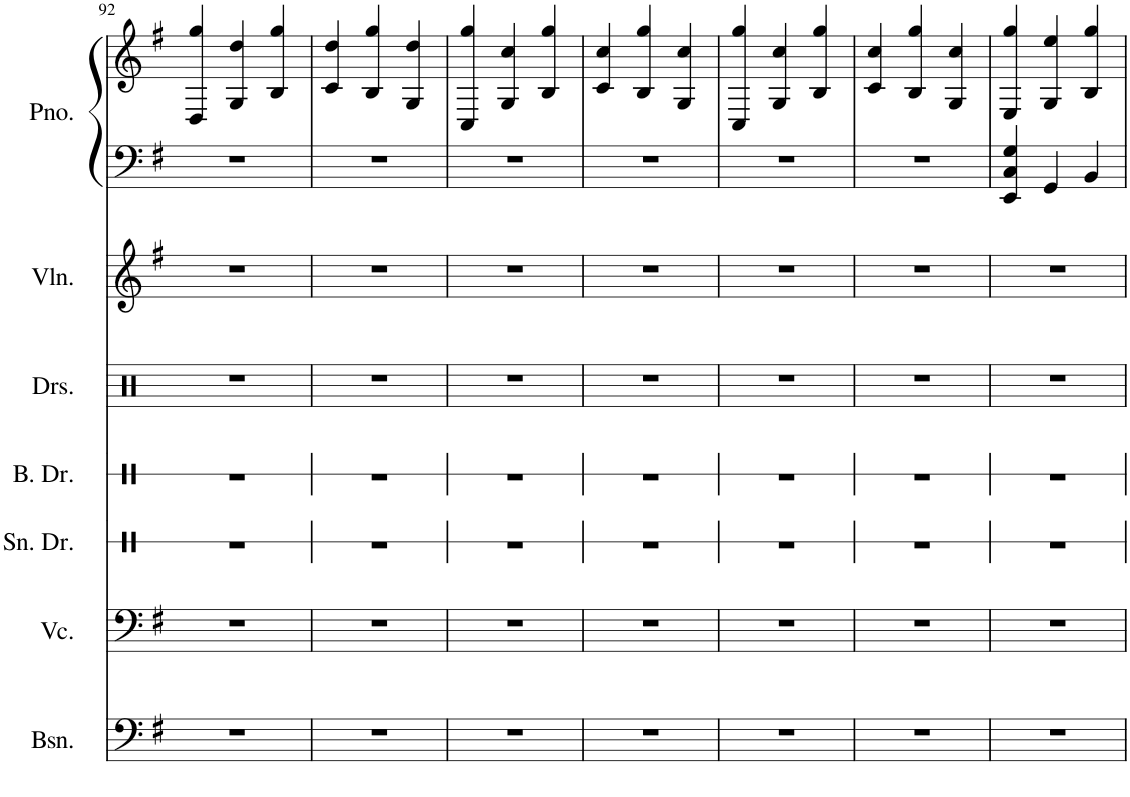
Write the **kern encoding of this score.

**kern	**kern	**kern	**kern	**kern	**kern	**kern	**kern
*part7	*part6	*part5	*part4	*part3	*part2	*part1	*part1
*staff8	*staff7	*staff6	*staff5	*staff4	*staff3	*staff2	*staff1
*I"Bassoon	*I"Violoncello	*I"Snare Drum	*I"Bass Drum	*I"Drumset	*I"Violin	*I"Piano	*
*I'Bsn.	*I'Vc.	*I'Sn. Dr.	*I'B. Dr.	*I'Drs.	*I'Vln.	*I'Pno.	*
!!LO:PB:g=z
*clefF4	*clefF4	*clefX	*clefX	*clefX	*clefG2	*clefF4	*clefG2
*k[f#]	*k[f#]	*k[]	*k[]	*k[]	*k[f#]	*k[f#]	*k[f#]
*M3/4	*M3/4	*M3/4	*M3/4	*M3/4	*M3/4	*M3/4	*M3/4
=92	=92	=92	=92	=92	=92	=92	=92
2.r	2.r	2.r	2.r	2.r	2.r	2.r	4D/ 4gg/
.	.	.	.	.	.	.	4G/ 4dd/
.	.	.	.	.	.	.	4B/ 4gg/
=93	=93	=93	=93	=93	=93	=93	=93
2.r	2.r	2.r	2.r	2.r	2.r	2.r	4c/ 4dd/
.	.	.	.	.	.	.	4B/ 4gg/
.	.	.	.	.	.	.	4G/ 4dd/
=94	=94	=94	=94	=94	=94	=94	=94
2.r	2.r	2.r	2.r	2.r	2.r	2.r	4C/ 4gg/
.	.	.	.	.	.	.	4G/ 4cc/
.	.	.	.	.	.	.	4B/ 4gg/
=95	=95	=95	=95	=95	=95	=95	=95
2.r	2.r	2.r	2.r	2.r	2.r	2.r	4c/ 4cc/
.	.	.	.	.	.	.	4B/ 4gg/
.	.	.	.	.	.	.	4G/ 4cc/
=96	=96	=96	=96	=96	=96	=96	=96
2.r	2.r	2.r	2.r	2.r	2.r	2.r	4C/ 4gg/
.	.	.	.	.	.	.	4G/ 4cc/
.	.	.	.	.	.	.	4B/ 4gg/
=97	=97	=97	=97	=97	=97	=97	=97
2.r	2.r	2.r	2.r	2.r	2.r	2.r	4c/ 4cc/
.	.	.	.	.	.	.	4B/ 4gg/
.	.	.	.	.	.	.	4G/ 4cc/
=98	=98	=98	=98	=98	=98	=98	=98
2.r	2.r	2.r	2.r	2.r	2.r	4EE/ 4C/ 4G/	4E/ 4gg/
.	.	.	.	.	.	4GG/	4G/ 4ee/
.	.	.	.	.	.	4BB/	4B/ 4gg/
=	=	=	=	=	=	=	=
*-	*-	*-	*-	*-	*-	*-	*-
